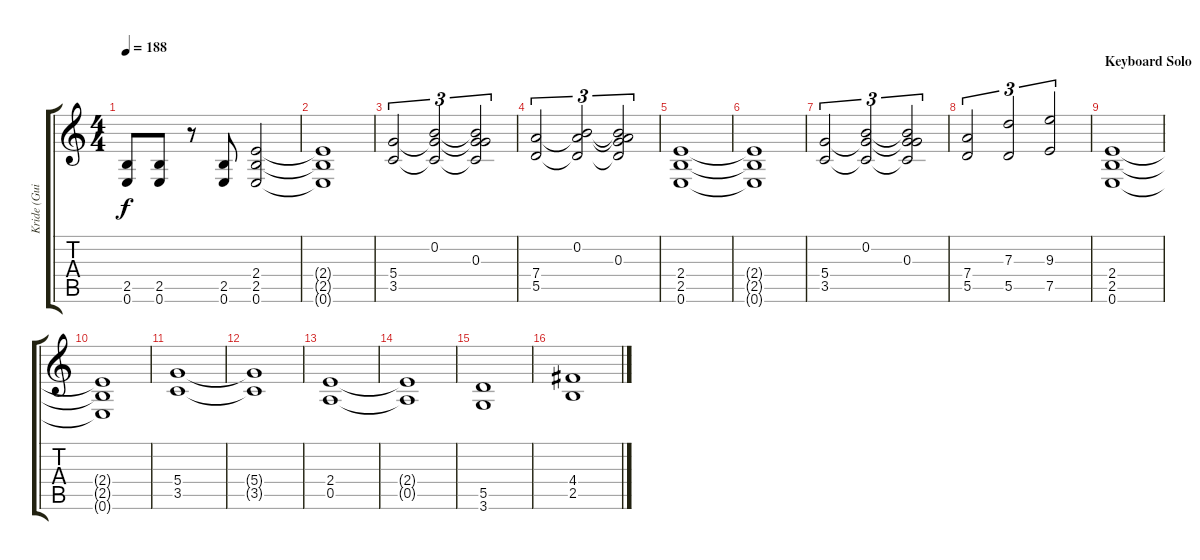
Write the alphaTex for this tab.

\track ("Kride (Guitar II)" "Kride (Gui") {instrument distortionguitar}
\staff {score tabs}
\tuning (E4 B3 G3 D3 A2 E2) {hide}
\ts (4 4)
\tempo 188
\clef g2
\ks c
(2.5 0.6).8{dy f} (2.5 0.6).8 r.8 (2.5 0.6).8 (2.4 2.5 0.6).2 |
(2.4{t} 2.5{t} 0.6{t}).1 |
(5.4 3.5).2{tu (3 2)} (0.2 5.4{t} 3.5{t}).2{tu (3 2)} (0.2{t} 0.3 5.4{t} 3.5{t}).2{tu (3 2)} |
(7.4 5.5).2{tu (3 2)} (0.2 7.4{t} 5.5{t}).2{tu (3 2)} (0.2{t} 0.3 7.4{t} 5.5{t}).2{tu (3 2)} |
(2.4 2.5 0.6).1 |
(2.4{t} 2.5{t} 0.6{t}).1 |
(5.4 3.5).2{tu (3 2)} (0.2 5.4{t} 3.5{t}).2{tu (3 2)} (0.2{t} 0.3 5.4{t} 3.5{t}).2{tu (3 2)} |
(7.4 5.5).2{tu (3 2)} (7.3 5.5).2{tu (3 2)} (9.3 7.5).2{tu (3 2)} |
\section ("" "Keyboard Solo")
(2.4 2.5 0.6).1{volume 12} |
(2.4{t} 2.5{t} 0.6{t}).1 |
(5.4 3.5).1 |
(5.4{t} 3.5{t}).1 |
(2.4 0.5).1 |
(2.4{t} 0.5{t}).1 |
(5.5 3.6).1 |
(4.4 2.5).1
